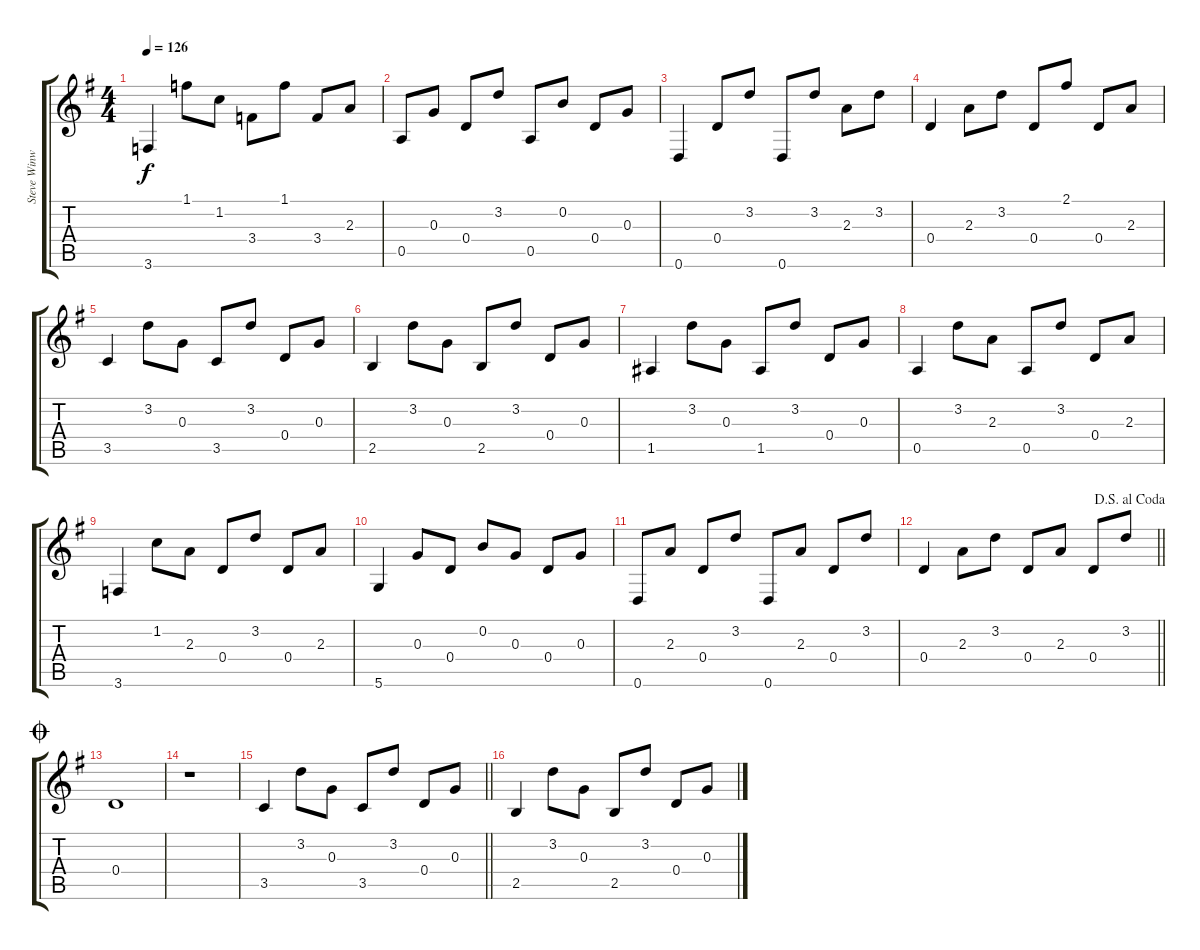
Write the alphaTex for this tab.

\track ("Steve Winwood - Gtr.2" "Steve Winw") {instrument acousticguitarnylon}
\staff {score tabs}
\tuning (E4 B3 G3 D3 A2 D2) {hide}
\ts (4 4)
\tempo 126
\clef g2
\ks g
3.6.4{dy f} 1.1.8 1.2.8 3.4.8 1.1.8 3.4.8 2.3.8 |
0.5.8 0.3.8 0.4.8 3.2.8 0.5.8 0.2.8 0.4.8 0.3.8 |
0.6.4 0.4.8 3.2.8 0.6.8 3.2.8 2.3.8 3.2.8 |
0.4.4 2.3.8 3.2.8 0.4.8 2.1.8 0.4.8 2.3.8 |
3.5.4 3.2.8 0.3.8 3.5.8 3.2.8 0.4.8 0.3.8 |
2.5.4 3.2.8 0.3.8 2.5.8 3.2.8 0.4.8 0.3.8 |
1.5.4 3.2.8 0.3.8 1.5.8 3.2.8 0.4.8 0.3.8 |
0.5.4 3.2.8 2.3.8 0.5.8 3.2.8 0.4.8 2.3.8 |
3.6.4 1.2.8 2.3.8 0.4.8 3.2.8 0.4.8 2.3.8 |
5.6.4 0.3.8 0.4.8 0.2.8 0.3.8 0.4.8 0.3.8 |
0.6.8 2.3.8 0.4.8 3.2.8 0.6.8 2.3.8 0.4.8 3.2.8 |
\jump dalsegnoalcoda
\barLineRight lightlight
0.4.4 2.3.8 3.2.8 0.4.8 2.3.8 0.4.8 3.2.8 |
\jump coda
0.4.1 |
r.1 |
\barLineRight lightlight
3.5.4 3.2.8 0.3.8 3.5.8 3.2.8 0.4.8 0.3.8 |
2.5.4 3.2.8 0.3.8 2.5.8 3.2.8 0.4.8 0.3.8
